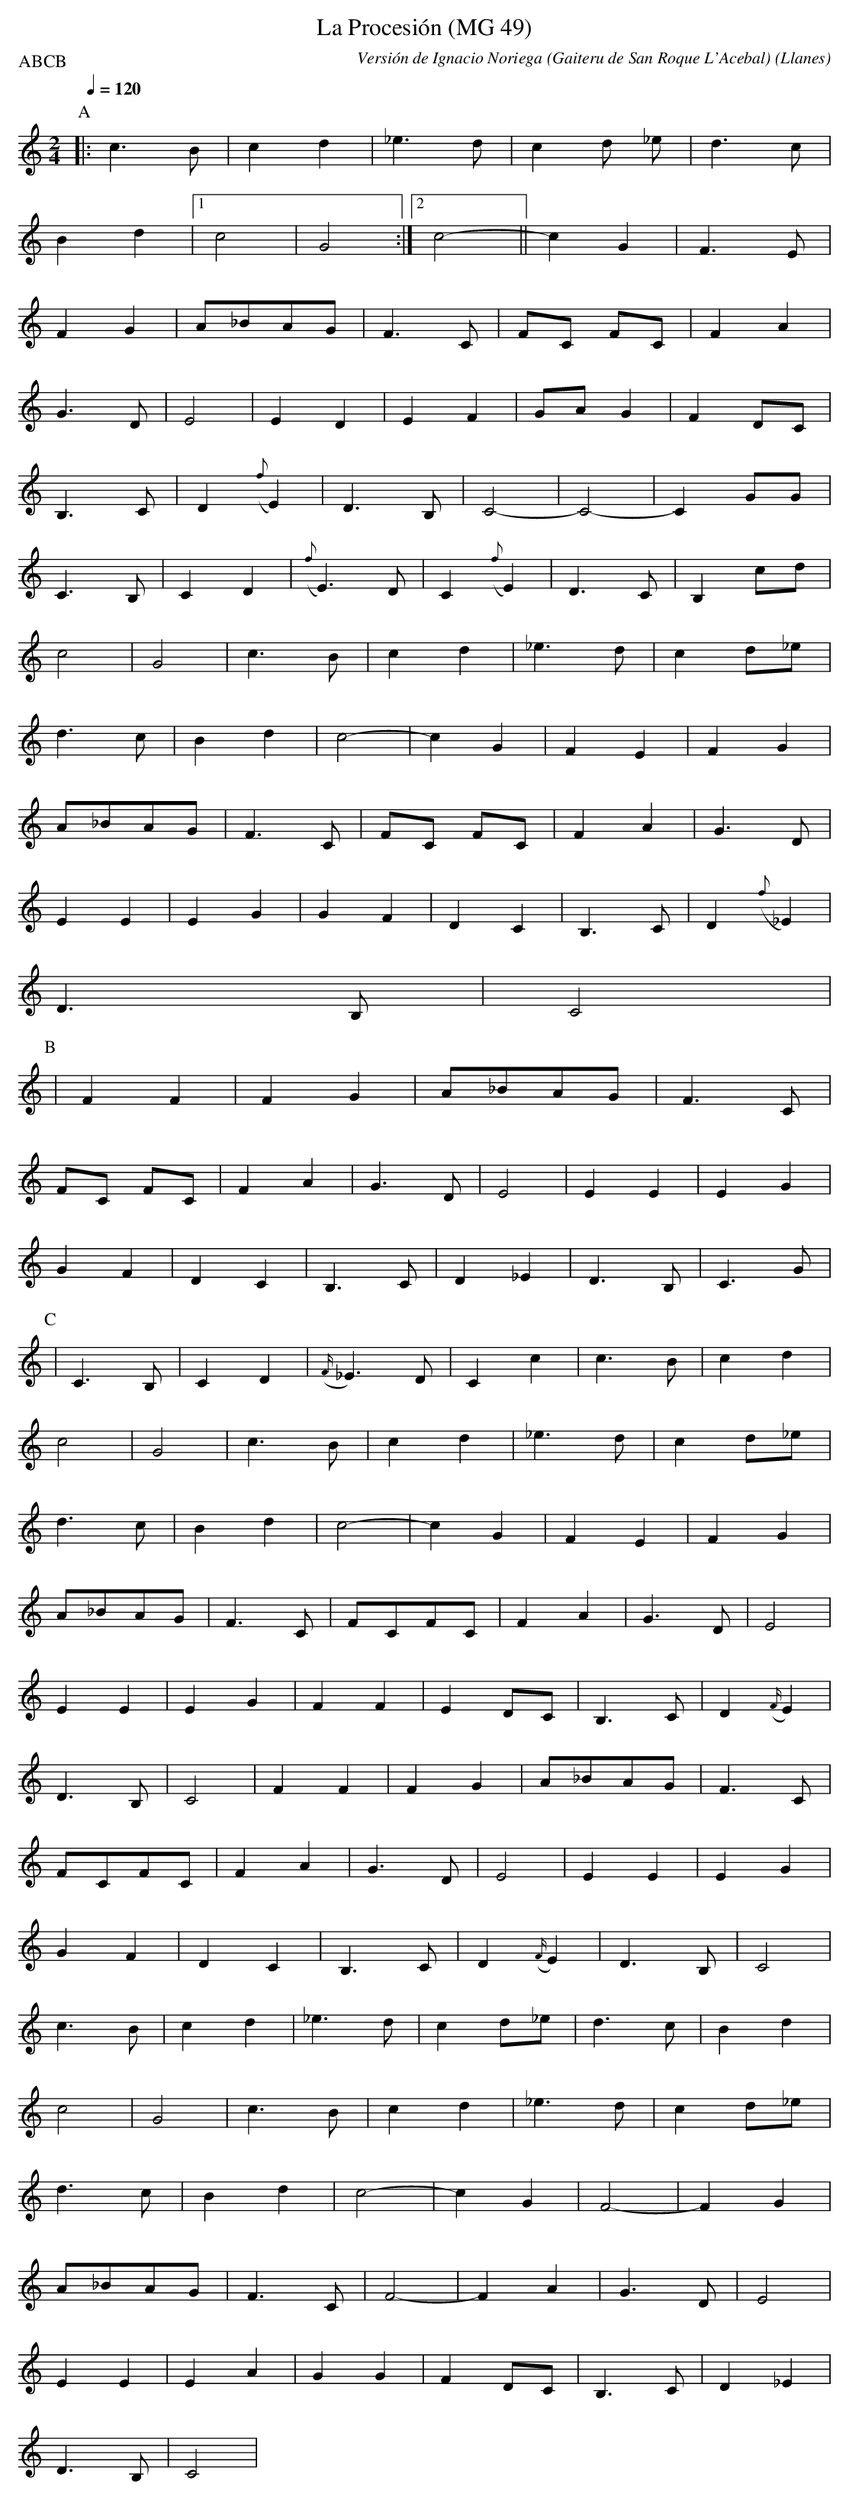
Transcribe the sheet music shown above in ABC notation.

X:1
T:La Procesión (MG 49)
C:Versión de Ignacio Noriega (Gaiteru de San Roque L'Acebal)
O:Llanes
P:ABCB
M:2/4
L:1/4
Q:1/4=120
E:Nivel 4
K:C
P:A
|:c3/2 B/2|c d|_e3/2 d/2|c d/2 _e/2|d3/2 c/2|
B d|[1 c2|G2:|[2 c2-||c G|F3/2 E/2|
F G|A/2_B/2A/2G/2|F3/2 C/2|F/2C/2 F/2C/2|F A|
G3/2 D/2|E2|E D|E F|G/2A/2 G|F D/2C/2|
B,3/2 C/2|D ({f}E)|D3/2 B,/2|C2-|C2-|C G/2G/2|
C3/2 B,/2|C D|({f}E3/2) D/2|C ({f}E)|D3/2 C/2|B, c/2d/2|
c2|G2|c3/2 B/2|c d|_e3/2 d/2|c d/2_e/2|
d3/2 c/2|B d|c2-|c G|F E|F G|
A/2_B/2A/2G/2|F3/2 C/2|F/2C/2 F/2C/2|F A|G3/2 D/2|
E E|E G|G F|D C|B,3/2 C/2|D ({f}_E)|
D3/2 B,/2|C2|
P:B
|F F|F G|A/2_B/2A/2G/2|F3/2 C/2|
F/2C/2 F/2C/2|F A|G3/2 D/2|E2|E E|E G|
G F|D C|B,3/2 C/2|D _E|D3/2 B,/2|C3/2 G/2|
P:C
|C3/2 B,/2|CD|({F/2} _E3/2) D/2|Cc|c3/2B/2|cd|
c2|G2|c3/2B/2|cd|_e3/2d/2|c d/2_e/2|
d3/2c/2|Bd|c2-|c G|FE|FG|
A/2_B/2A/2G/2|F3/2 C/2|F/2C/2F/2C/2|FA|G3/2D/2|E2|
EE|EG|FF|ED/2C/2|B,3/2 C/2|D ({F/2}E)|
D3/2B,/2|C2|FF|FG|A/2_B/2A/2G/2|F3/2 C/2|
F/2C/2F/2C/2|FA|G3/2D/2|E2|EE|EG|
GF|DC|B,3/2 C/2|D ({F/2}E)|D3/2B,/2|C2|
c3/2 B/2|c d|_e3/2 d/2|c d/2_e/2|d3/2 c/2|Bd|
c2|G2|c3/2 B/2|cd|_e3/2 d/2|c d/2_e/2|
d3/2 c/2|Bd|c2-|cG|F2-|FG|
A/2_B/2A/2G/2|F3/2 C/2|F2-|FA|G3/2D/2|E2|
EE|EA|GG|FD/2C/2|B,3/2C/2|D_E|
D3/2 B,/2|C2|
